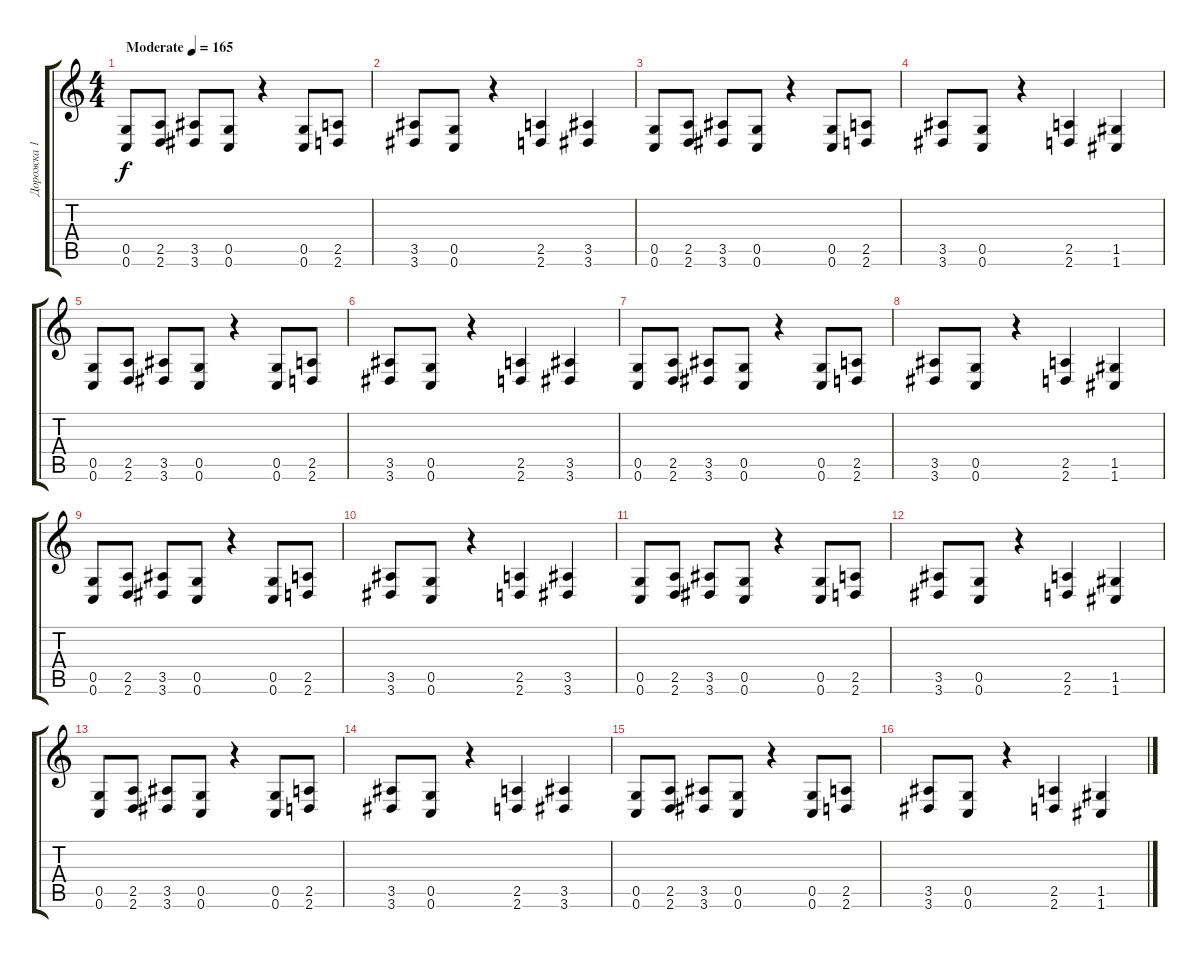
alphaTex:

\track ("Дорожка 1" "Дорожка 1") {instrument distortionguitar}
\staff {score tabs}
\tuning (D4 A3 F3 C3 G2 C2) {hide}
\ts (4 4)
\tempo (165 "Moderate")
\clef g2
\ks c
(0.5 0.6).8{dy f instrument distortionguitar} (2.5 2.6).8 (3.5 3.6).8 (0.5 0.6).8 r.4 (0.5 0.6).8 (2.5 2.6).8 |
(3.5 3.6).8 (0.5 0.6).8 r.4 (2.5 2.6).4 (3.5 3.6).4 |
(0.5 0.6).8 (2.5 2.6).8 (3.5 3.6).8 (0.5 0.6).8 r.4 (0.5 0.6).8 (2.5 2.6).8 |
(3.5 3.6).8 (0.5 0.6).8 r.4 (2.5 2.6).4 (1.5 1.6).4 |
(0.5 0.6).8 (2.5 2.6).8 (3.5 3.6).8 (0.5 0.6).8 r.4 (0.5 0.6).8 (2.5 2.6).8 |
(3.5 3.6).8 (0.5 0.6).8 r.4 (2.5 2.6).4 (3.5 3.6).4 |
(0.5 0.6).8 (2.5 2.6).8 (3.5 3.6).8 (0.5 0.6).8 r.4 (0.5 0.6).8 (2.5 2.6).8 |
(3.5 3.6).8 (0.5 0.6).8 r.4 (2.5 2.6).4 (1.5 1.6).4 |
(0.5 0.6).8 (2.5 2.6).8 (3.5 3.6).8 (0.5 0.6).8 r.4 (0.5 0.6).8 (2.5 2.6).8 |
(3.5 3.6).8 (0.5 0.6).8 r.4 (2.5 2.6).4 (3.5 3.6).4 |
(0.5 0.6).8 (2.5 2.6).8 (3.5 3.6).8 (0.5 0.6).8 r.4 (0.5 0.6).8 (2.5 2.6).8 |
(3.5 3.6).8 (0.5 0.6).8 r.4 (2.5 2.6).4 (1.5 1.6).4 |
(0.5 0.6).8 (2.5 2.6).8 (3.5 3.6).8 (0.5 0.6).8 r.4 (0.5 0.6).8 (2.5 2.6).8 |
(3.5 3.6).8 (0.5 0.6).8 r.4 (2.5 2.6).4 (3.5 3.6).4 |
(0.5 0.6).8 (2.5 2.6).8 (3.5 3.6).8 (0.5 0.6).8 r.4 (0.5 0.6).8 (2.5 2.6).8 |
(3.5 3.6).8 (0.5 0.6).8 r.4 (2.5 2.6).4 (1.5 1.6).4
